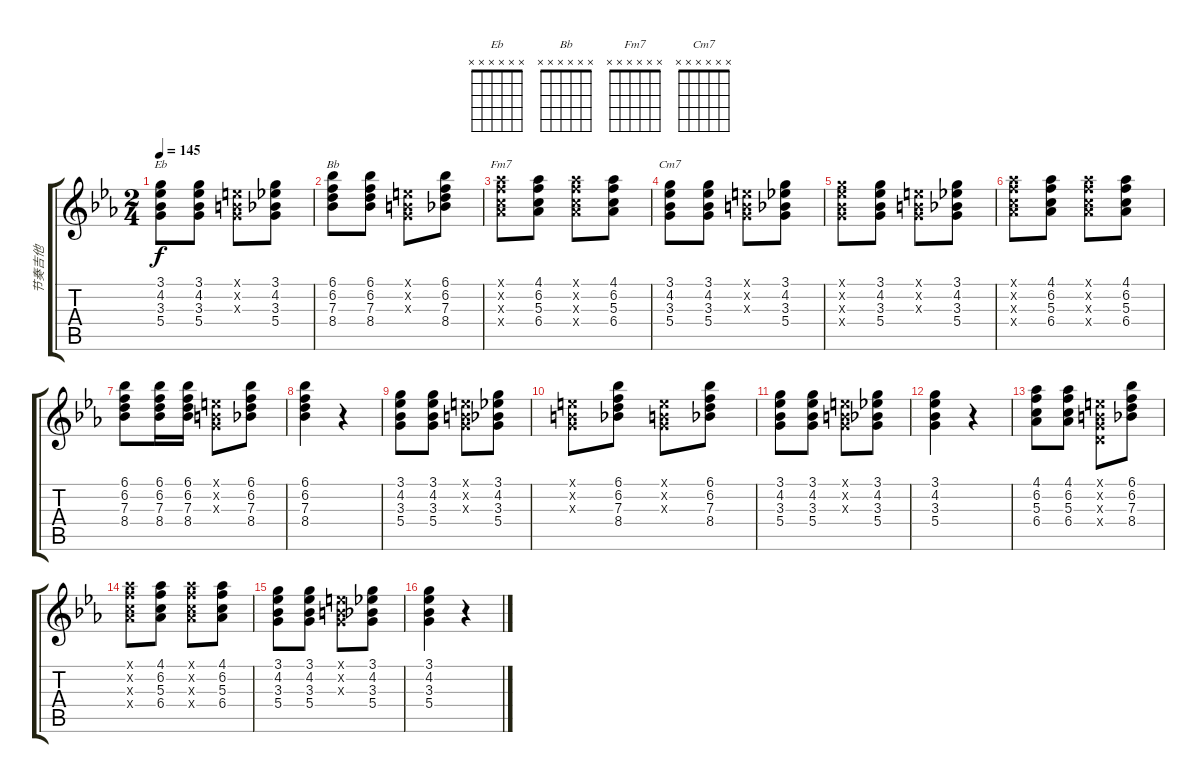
\track ("节奏吉他" "节奏吉他") {instrument acousticguitarnylon}
\staff {score tabs}
\tuning (E4 B3 G3 D3 A2 E2) {hide}
\chord ("Eb" x x x x x x)
\chord ("Bb" x x x x x x)
\chord ("Fm7" x x x x x x)
\chord ("Cm7" x x x x x x)
\ts (2 4)
\tempo 145
\clef g2
\ks eb
(3.1 4.2 3.3 5.4).8{ch "Eb" dy f} (3.1 4.2 3.3 5.4).8 (0.1{x} 0.2{x} 0.3{x}).8 (3.1 4.2 3.3 5.4).8 |
(6.1 6.2 7.3 8.4).8{ch "Bb"} (6.1 6.2 7.3 8.4).8 (0.1{x} 0.2{x} 0.3{x}).8 (6.1 6.2 7.3 8.4).8 |
(4.1{x} 6.2{x} 5.3{x} 6.4{x}).8{ch "Fm7"} (4.1 6.2 5.3 6.4).8 (4.1{x} 6.2{x} 5.3{x} 6.4{x}).8 (4.1 6.2 5.3 6.4).8 |
(3.1 4.2 3.3 5.4).8{ch "Cm7"} (3.1 4.2 3.3 5.4).8 (0.1{x} 0.2{x} 0.3{x}).8 (3.1 4.2 3.3 5.4).8 |
(3.1{x} 4.2{x} 3.3{x} 5.4{x}).8 (3.1 4.2 3.3 5.4).8 (0.1{x} 0.2{x} 0.3{x}).8 (3.1 4.2 3.3 5.4).8 |
(4.1{x} 6.2{x} 5.3{x} 6.4{x}).8 (4.1 6.2 5.3 6.4).8 (4.1{x} 6.2{x} 5.3{x} 6.4{x}).8 (4.1 6.2 5.3 6.4).8 |
(6.1 6.2 7.3 8.4).8 (6.1 6.2 7.3 8.4).16 (6.1 6.2 7.3 8.4).16 (0.1{x} 0.2{x} 0.3{x}).8 (6.1 6.2 7.3 8.4).8 |
(6.1 6.2 7.3 8.4).4 r.4 |
(3.1 4.2 3.3 5.4).8 (3.1 4.2 3.3 5.4).8 (0.1{x} 0.2{x} 0.3{x}).8 (3.1 4.2 3.3 5.4).8 |
(0.1{x} 0.2{x} 0.3{x}).8 (6.1 6.2 7.3 8.4).8 (0.1{x} 0.2{x} 0.3{x}).8 (6.1 6.2 7.3 8.4).8 |
(3.1 4.2 3.3 5.4).8 (3.1 4.2 3.3 5.4).8 (0.1{x} 0.2{x} 0.3{x}).8 (3.1 4.2 3.3 5.4).8 |
(3.1 4.2 3.3 5.4).4 r.4 |
(4.1 6.2 5.3 6.4).8 (4.1 6.2 5.3 6.4).8 (0.1{x} 0.2{x} 0.3{x} 0.4{x}).8 (6.1 6.2 7.3 8.4).8 |
(4.1{x} 6.2{x} 5.3{x} 6.4{x}).8 (4.1 6.2 5.3 6.4).8 (4.1{x} 6.2{x} 5.3{x} 6.4{x}).8 (4.1 6.2 5.3 6.4).8 |
(3.1 4.2 3.3 5.4).8 (3.1 4.2 3.3 5.4).8 (0.1{x} 0.2{x} 0.3{x}).8 (3.1 4.2 3.3 5.4).8 |
(3.1 4.2 3.3 5.4).4 r.4
